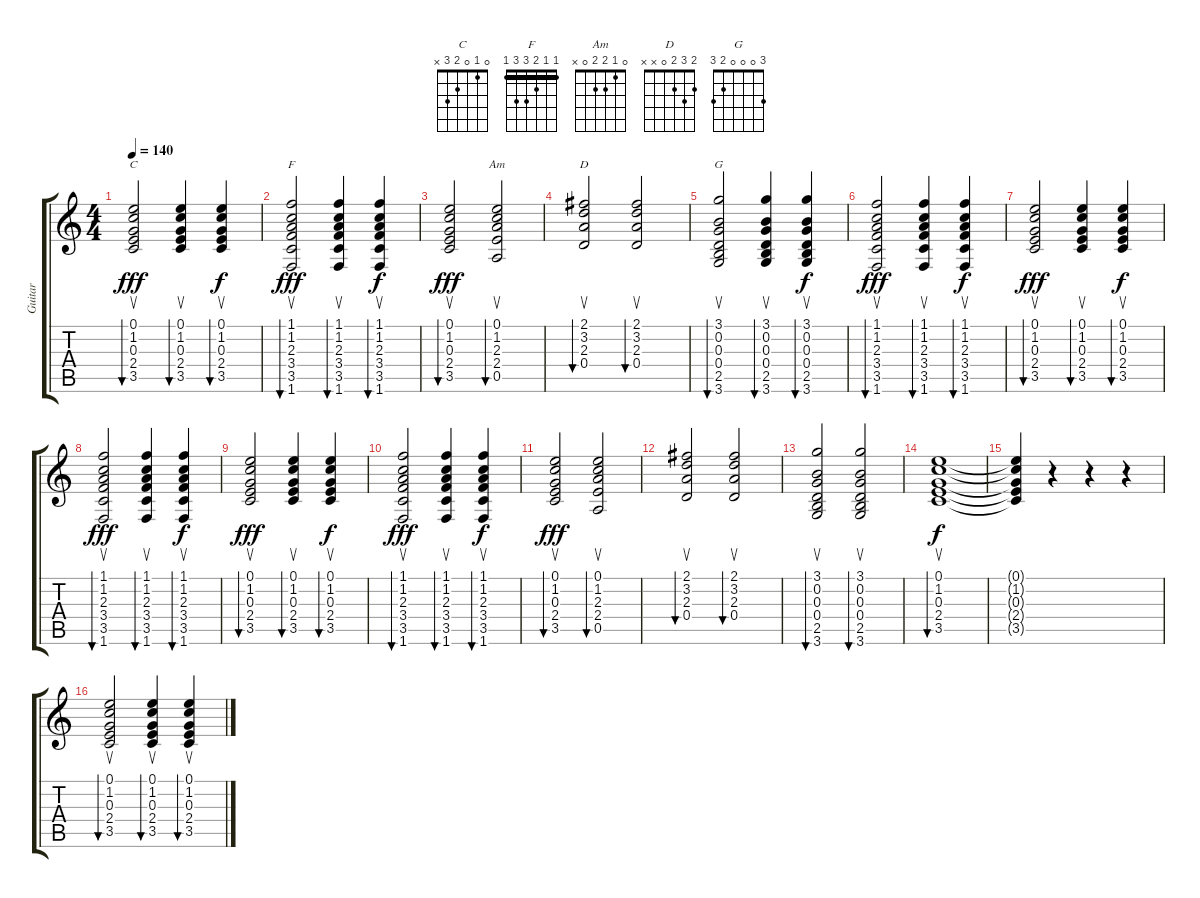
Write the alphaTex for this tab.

\track ("Guitar" "Guitar") {instrument acousticguitarnylon}
\staff {score tabs}
\tuning (E4 B3 G3 D3 A2 E2) {hide}
\chord ("C" 0 1 0 2 3 x)
\chord ("F" 1 1 2 3 3 1) {barre 1}
\chord ("Am" 0 1 2 2 0 x)
\chord ("D" 2 3 2 0 x x)
\chord ("G" 3 0 0 0 2 3)
\ts (4 4)
\tempo 140
\clef g2
\ks c
(0.1 1.2 0.3 2.4 3.5).2{su bu 30 ch "C" dy fff} (0.1 1.2 0.3 2.4 3.5).4{su bu 30} (0.1 1.2 0.3 2.4 3.5).4{su bu 30 dy f} |
(1.1 1.2 2.3 3.4 3.5 1.6).2{su bu 30 ch "F" dy fff} (1.1 1.2 2.3 3.4 3.5 1.6).4{su bu 30} (1.1 1.2 2.3 3.4 3.5 1.6).4{su bu 30 dy f} |
(0.1 1.2 0.3 2.4 3.5).2{su bu 30 dy fff} (0.1 1.2 2.3 2.4 0.5).2{su bu 30 ch "Am"} |
(2.1 3.2 2.3 0.4).2{su bu 30 ch "D"} (2.1 3.2 2.3 0.4).2{su bu 30} |
(3.1 0.2 0.3 0.4 2.5 3.6).2{su bu 30 ch "G"} (3.1 0.2 0.3 0.4 2.5 3.6).4{su bu 30} (3.1 0.2 0.3 0.4 2.5 3.6).4{su bu 30 dy f} |
(1.1 1.2 2.3 3.4 3.5 1.6).2{su bu 30 dy fff} (1.1 1.2 2.3 3.4 3.5 1.6).4{su bu 30} (1.1 1.2 2.3 3.4 3.5 1.6).4{su bu 30 dy f} |
(0.1 1.2 0.3 2.4 3.5).2{su bu 30 dy fff} (0.1 1.2 0.3 2.4 3.5).4{su bu 30} (0.1 1.2 0.3 2.4 3.5).4{su bu 30 dy f} |
(1.1 1.2 2.3 3.4 3.5 1.6).2{su bu 30 dy fff} (1.1 1.2 2.3 3.4 3.5 1.6).4{su bu 30} (1.1 1.2 2.3 3.4 3.5 1.6).4{su bu 30 dy f} |
(0.1 1.2 0.3 2.4 3.5).2{su bu 30 dy fff} (0.1 1.2 0.3 2.4 3.5).4{su bu 30} (0.1 1.2 0.3 2.4 3.5).4{su bu 30 dy f} |
(1.1 1.2 2.3 3.4 3.5 1.6).2{su bu 30 dy fff} (1.1 1.2 2.3 3.4 3.5 1.6).4{su bu 30} (1.1 1.2 2.3 3.4 3.5 1.6).4{su bu 30 dy f} |
(0.1 1.2 0.3 2.4 3.5).2{su bu 30 dy fff} (0.1 1.2 2.3 2.4 0.5).2{su bu 30} |
(2.1 3.2 2.3 0.4).2{su bu 30} (2.1 3.2 2.3 0.4).2{su bu 30} |
(3.1 0.2 0.3 0.4 2.5 3.6).2{su bu 30} (3.1 0.2 0.3 0.4 2.5 3.6).2{su bu 30} |
(0.1 1.2 0.3 2.4 3.5).1{su bu 30 dy f} |
(0.1{t} 1.2{t} 0.3{t} 2.4{t} 3.5{t}).4 r.4 r.4 r.4 |
(0.1 1.2 0.3 2.4 3.5).2{su bu 30} (0.1 1.2 0.3 2.4 3.5).4{su bu 30} (0.1 1.2 0.3 2.4 3.5).4{su bu 30}
